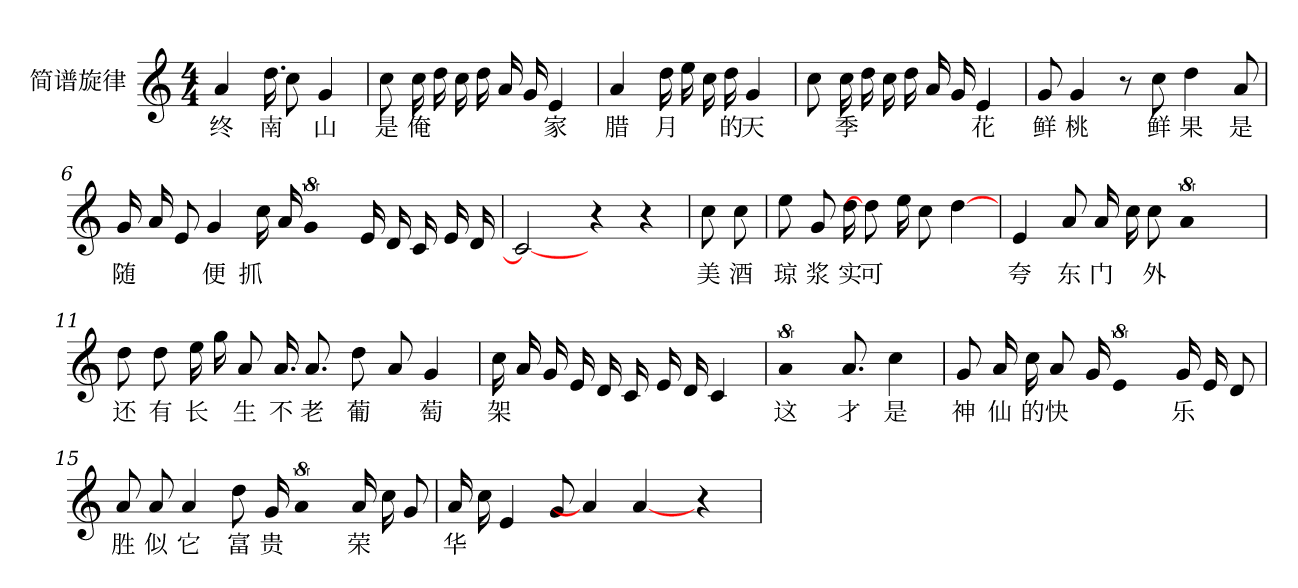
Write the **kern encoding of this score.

**kern	**text
*part1	*part1
*staff1	*staff1
*I"简谱旋律	*
*k[]	*
*M4/4	*
=1	=1
4a	终
!LO:N:vis=16.	!
16dd	南
8cc	.
4g	山
=2	=2
8cc	是
16cc	俺
16dd	.
16cc	.
16dd	.
16a	.
16g	.
4e	家
=3	=3
4a	腊
16dd	月
16ee	.
16cc	.
16dd	的
4g	天
=4	=4
8cc	.
16cc	季
16dd	.
16cc	.
16dd	.
16a	.
16g	.
4e	花
=5	=5
8g	鲜
4g	桃
8r	.
8cc	鲜
4dd	果
8a	是
=6	=6
16g	随
16a	.
8e	.
4g	便
16cc	抓
16a	.
!LO:N:vis=4	!
16%5g	.
16e	.
16d	.
16c	.
16e	.
16d	.
=7	=7
2c_	.
4r	.
4r	.
=8	=8
8cc	美
8cc	酒
=9	=9
8ee	琼
8g	浆
16dd	实
8dd]	可
16ee	.
8cc	.
[4dd	.
=10	=10
4e	夸
8a	东
16a	门
16cc	.
8cc	外
!LO:N:vis=2	!
8%5a	.
=11	=11
8dd	还
8dd	有
16ee	长
16gg	.
8a	生
!LO:N:vis=16.	!
16a	不
8.a	老
8dd	葡
8a	.
4g	萄
=12	=12
16cc	架
16a	.
16g	.
16e	.
16d	.
16c	.
16e	.
16d	.
4c	.
=13	=13
!LO:N:vis=4	!
16%5a	这
8.a	才
4cc	是
=14	=14
8g	神
16a	仙
16cc	的
8a	快
16g	.
!LO:N:vis=4	!
16%5e	.
16g	乐
16e	.
8d	.
=15	=15
8a	胜
8a	似
4a	它
8dd	富
16g	贵
!LO:N:vis=4	!
16%5a	.
16a	荣
16cc	.
8g	.
=16	=16
16a	华
16cc	.
4e	.
8g	.
4a]	.
!LO:N:vis=4	!
[4.a	.
!LO:N:vis=4	!
4.r	.
=	=
*-	*-
